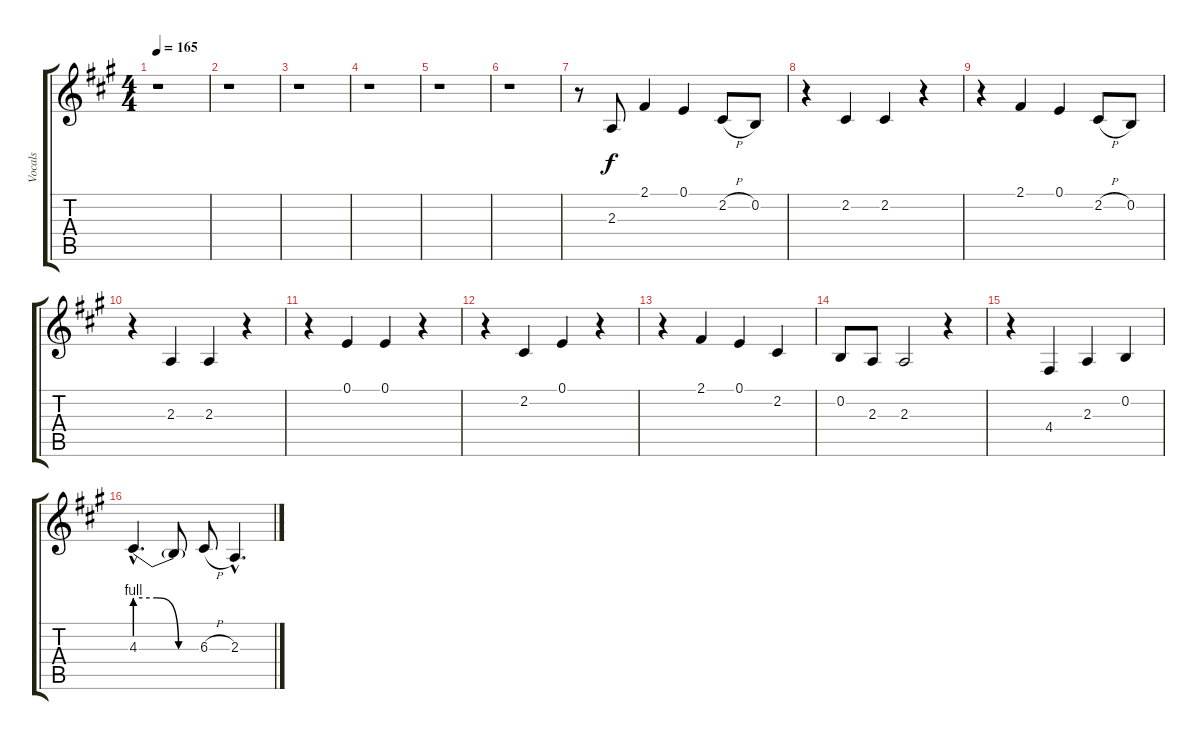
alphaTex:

\track ("Vocals" "Vocals") {instrument trombone}
\staff {score tabs}
\tuning (E4 B3 G3 D3 A2 E2) {hide}
\ts (4 4)
\tempo 165
\clef g2
\ks a
r.1{dy f} |
r.1 |
r.1 |
r.1 |
r.1 |
r.1 |
r.8 2.3.8 2.1.4 0.1.4 2.2{h}.8 0.2.8 |
r.4 2.2.4 2.2.4 r.4 |
r.4 2.1.4 0.1.4 2.2{h}.8 0.2.8 |
r.4 2.3.4 2.3.4 r.4 |
r.4 0.1.4 0.1.4 r.4 |
r.4 2.2.4 0.1.4 r.4 |
r.4 2.1.4 0.1.4 2.2.4 |
0.2.8 2.3.8 2.3.2 r.4 |
r.4 4.4.4 2.3.4 0.2.4 |
4.3{be (custom 0 4 20 4 40 0 60 0) hac}.4{d} 4.3{t}.8 6.3{h}.8 2.3{hac}.4{d}
